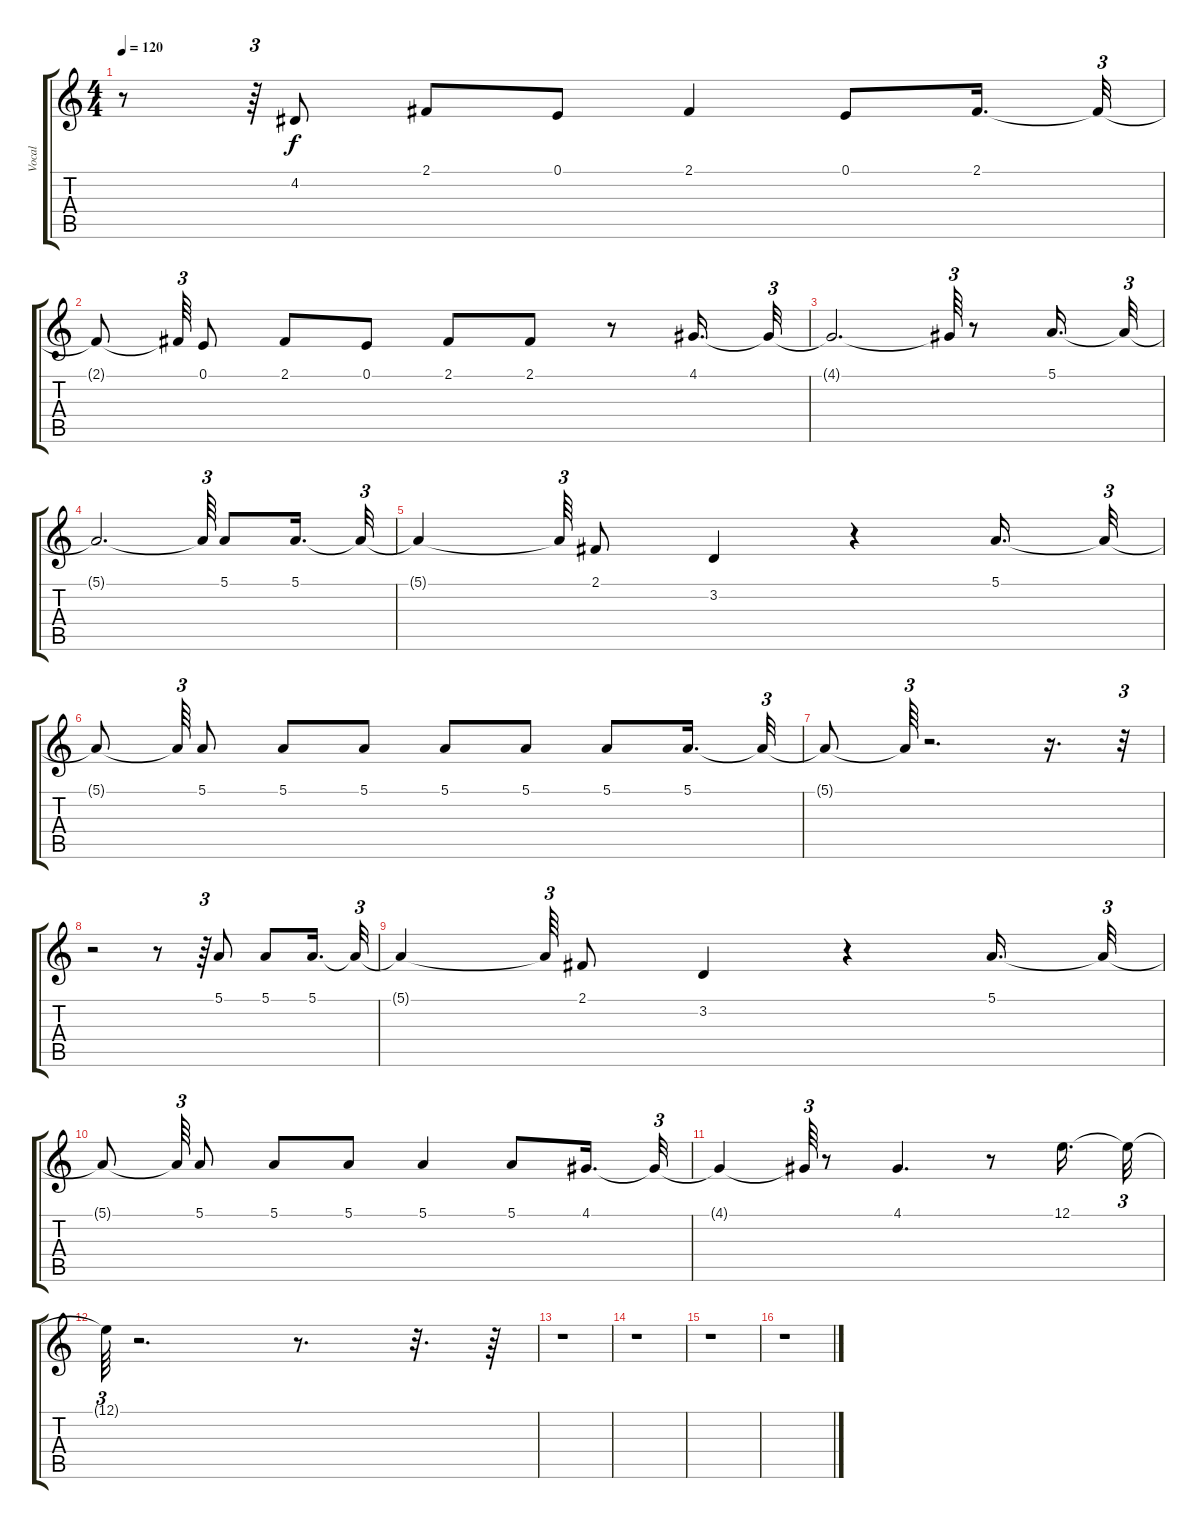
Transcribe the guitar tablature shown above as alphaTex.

\track ("Vocal" "Vocal") {instrument lead2sawtooth}
\staff {score tabs}
\tuning (E4 B3 G3 D3 A2 E2) {hide}
\ts (4 4)
\tempo 120
\clef g2
\ks c
r.8{dy f} r.64{tu (3 2)} 4.2.8 2.1.8 0.1.8 2.1.4 0.1.8 2.1.16{d} 2.1{t}.32{tu (3 2)} |
2.1{t}.8 2.1{t}.64{tu (3 2)} 0.1.8 2.1.8 0.1.8 2.1.8 2.1.8 r.8 4.1.16{d} 4.1{t}.32{tu (3 2)} |
4.1{t}.2{d} 4.1{t}.64{tu (3 2)} r.8 5.1.16{d} 5.1{t}.32{tu (3 2)} |
5.1{t}.2{d} 5.1{t}.64{tu (3 2)} 5.1.8 5.1.16{d} 5.1{t}.32{tu (3 2)} |
5.1{t}.4 5.1{t}.64{tu (3 2)} 2.1.8 3.2.4 r.4 5.1.16{d} 5.1{t}.32{tu (3 2)} |
5.1{t}.8 5.1{t}.64{tu (3 2)} 5.1.8 5.1.8 5.1.8 5.1.8 5.1.8 5.1.8 5.1.16{d} 5.1{t}.32{tu (3 2)} |
5.1{t}.8 5.1{t}.64{tu (3 2)} r.2{d} r.16{d} r.32{tu (3 2)} |
r.2 r.8 r.64{tu (3 2)} 5.1.8 5.1.8 5.1.16{d} 5.1{t}.32{tu (3 2)} |
5.1{t}.4 5.1{t}.64{tu (3 2)} 2.1.8 3.2.4 r.4 5.1.16{d} 5.1{t}.32{tu (3 2)} |
5.1{t}.8 5.1{t}.64{tu (3 2)} 5.1.8 5.1.8 5.1.8 5.1.4 5.1.8 4.1.16{d} 4.1{t}.32{tu (3 2)} |
4.1{t}.4 4.1{t}.64{tu (3 2)} r.8 4.1.4{d} r.8 12.1.16{d} 12.1{t}.32{tu (3 2)} |
12.1{t}.64{tu (3 2)} r.2{d} r.8{d} r.32{d} r.64 |
r.1 |
r.1 |
r.1 |
r.1
